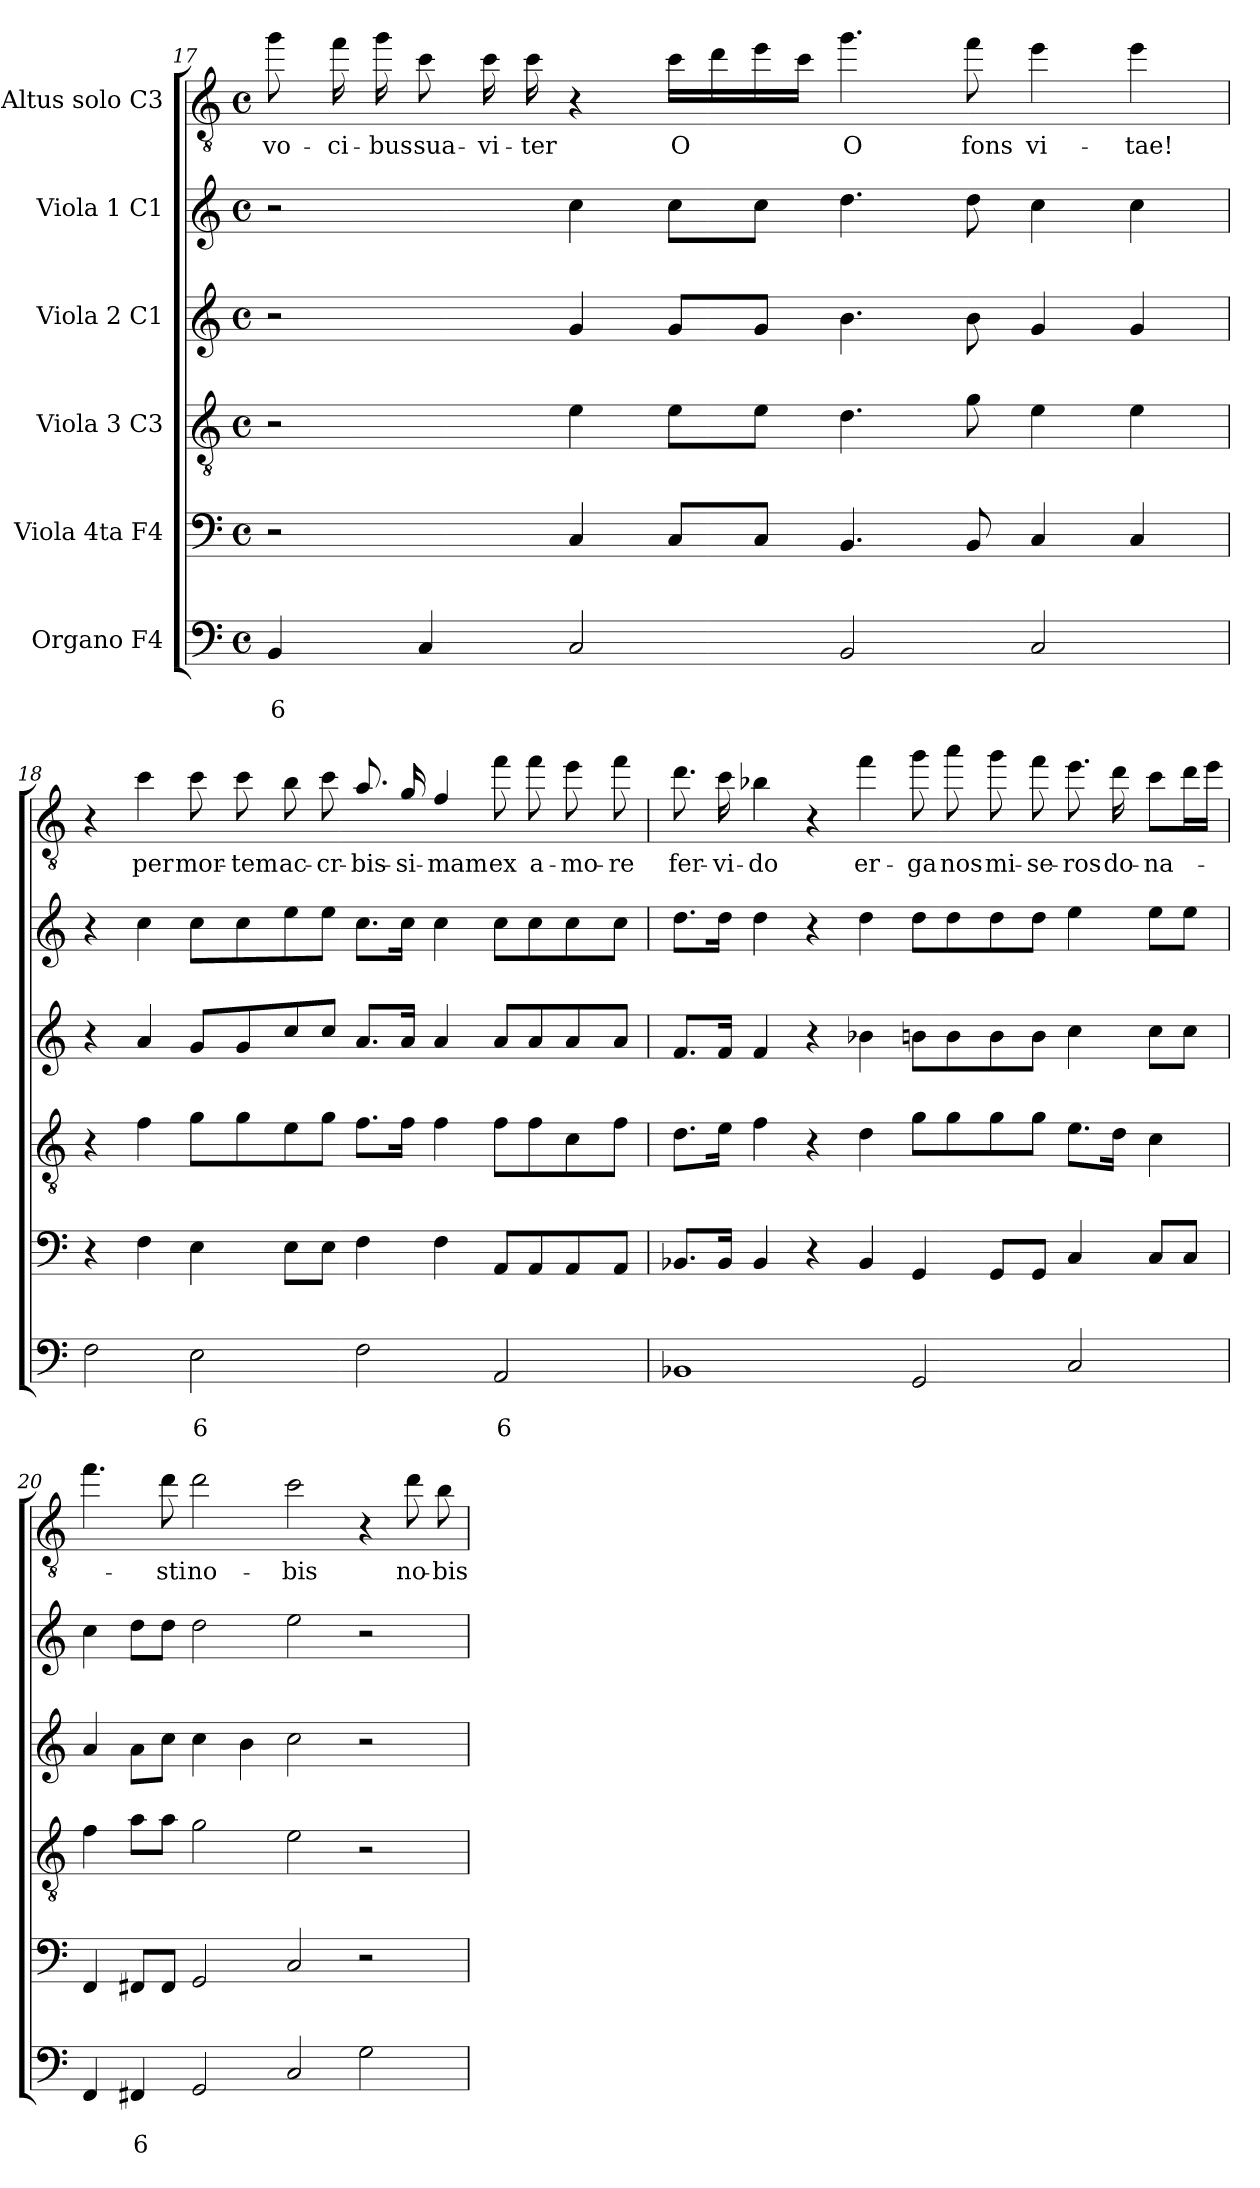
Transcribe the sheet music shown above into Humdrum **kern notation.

**kern	**text	**text	**kern	**kern	**kern	**kern	**kern	**text
*part6	*part6	*part6	*part5	*part4	*part3	*part2	*part1	*part1
*staff6	*staff6	*staff6	*staff5	*staff4	*staff3	*staff2	*staff1	*staff1
*I"Organo F4	*	*	*I"Viola 4ta F4	*I"Viola 3 C3	*I"Viola 2 C1	*I"Viola 1 C1	*I"Altus solo C3	*
!!LO:PB:g=z
*clefF4	*	*	*clefF4	*clefGv2	*clefG2	*clefG2	*clefGv2	*
*	*	*	*	*	*	*	*ITrd8c14	*
*k[]	*	*	*k[]	*k[]	*k[]	*k[]	*k[]	*
*C:	*	*	*C:	*C:	*C:	*C:	*C:	*
*M4/4	*	*	*M4/4	*M4/4	*M4/4	*M4/4	*M4/4	*
*met(c)	*	*	*met(c)	*met(c)	*met(c)	*met(c)	*met(c)	*
=17	=17	=17	=17	=17	=17	=17	=17	=17
!	!	!LO:LY:b	!	!	!	!	!	!LO:LY:b
4BB/	.	6	2r	2r	2r	2r	8g\	vo-
!	!	!	!	!	!	!	!	!LO:LY:b
.	.	.	.	.	.	.	16f\	-ci-
!	!	!	!	!	!	!	!	!LO:LY:b
.	.	.	.	.	.	.	16g\	-bus
!	!	!	!	!	!	!	!	!LO:LY:b
4C/	.	.	.	.	.	.	8c\	sua-
!	!	!	!	!	!	!	!	!LO:LY:b
.	.	.	.	.	.	.	16c\	-vi-
!	!	!	!	!	!	!	!	!LO:LY:b
.	.	.	.	.	.	.	16c\	-ter
2C/	.	.	4C/	4e\	4g/	4cc\	4r	.
!	!	!	!	!	!	!	!	!LO:LY:b
.	.	.	8C/L	8e\L	8g/L	8cc\L	16c\LL	O
.	.	.	.	.	.	.	16d\	.
.	.	.	8C/J	8e\J	8g/J	8cc\J	16e\	.
.	.	.	.	.	.	.	16c\JJ	.
!	!	!	!	!	!	!	!	!LO:LY:b
2BB/	.	.	4.BB/	4.d\	4.b\	4.dd\	4.g\	O
!	!	!	!	!	!	!	!	!LO:LY:b
.	.	.	8BB/	8g\	8b\	8dd\	8f\	fons
!	!	!	!	!	!	!	!	!LO:LY:b
2C/	.	.	4C/	4e\	4g/	4cc\	4e\	vi-
!	!	!	!	!	!	!	!	!LO:LY:b
.	.	.	4C/	4e\	4g/	4cc\	4e\	-tae!
=18	=18	=18	=18	=18	=18	=18	=18	=18
2F\	.	.	4r	4r	4r	4r	4r	.
!	!	!	!	!	!	!	!	!LO:LY:b
.	.	.	4F\	4f\	4a/	4cc\	4c\	per
!	!	!LO:LY:b	!	!	!	!	!	!LO:LY:b
2E\	.	6	4E\	8g\L	8g/L	8cc\L	8c\	mor-
!	!	!	!	!	!	!	!	!LO:LY:b
.	.	.	.	8g\	8g/	8cc\	8c\	-tem
!	!	!	!	!	!	!	!	!LO:LY:b
.	.	.	8E\L	8e\	8cc/	8ee\	8B\	ac-
!	!	!	!	!	!	!	!	!LO:LY:b
.	.	.	8E\J	8g\J	8cc/J	8ee\J	8c\	-cr-
!	!	!	!	!	!	!	!	!LO:LY:b
2F\	.	.	4F\	8.f\L	8.a/L	8.cc\L	8.A/	-bis-
!	!	!	!	!	!	!	!	!LO:LY:b
.	.	.	.	16f\Jk	16a/Jk	16cc\Jk	16G/	-si-
!	!	!	!	!	!	!	!	!LO:LY:b
.	.	.	4F\	4f\	4a/	4cc\	4F/	-mam
!	!	!LO:LY:b	!	!	!	!	!	!LO:LY:b
2AA/	.	6	8AA/L	8f\L	8a/L	8cc\L	8f\	ex
!	!	!	!	!	!	!	!	!LO:LY:b
.	.	.	8AA/	8f\	8a/	8cc\	8f\	a-
!	!	!	!	!	!	!	!	!LO:LY:b
.	.	.	8AA/	8c\	8a/	8cc\	8e\	-mo-
!	!	!	!	!	!	!	!	!LO:LY:b
.	.	.	8AA/J	8f\J	8a/J	8cc\J	8f\	-re
!!LO:LB:g=z
=19	=19	=19	=19	=19	=19	=19	=19	=19
!	!	!	!	!	!	!	!	!LO:LY:b
1BB-X	.	.	8.BB-X/L	8.d\L	8.f/L	8.dd\L	8.d\	fer-
!	!	!	!	!	!	!	!	!LO:LY:b
.	.	.	16BB-/Jk	16e\Jk	16f/Jk	16dd\Jk	16c\	-vi-
!	!	!	!	!	!	!	!	!LO:LY:b
.	.	.	4BB-/	4f\	4f/	4dd\	4B-X\	-do
.	.	.	4r	4r	4r	4r	4r	.
!	!	!	!	!	!	!	!	!LO:LY:b
.	.	.	4BB-/	4d\	4b-X\	4dd\	4f\	er-
!	!	!	!	!	!	!	!	!LO:LY:b
2GG/	.	.	4GG/	8g\L	8bn\L	8dd\L	8g\	-ga
!	!	!	!	!	!	!	!	!LO:LY:b
.	.	.	.	8g\	8b\	8dd\	8a\	nos
!	!	!	!	!	!	!	!	!LO:LY:b
.	.	.	8GG/L	8g\	8b\	8dd\	8g\	mi-
!	!	!	!	!	!	!	!	!LO:LY:b
.	.	.	8GG/J	8g\J	8b\J	8dd\J	8f\	-se-
!	!	!	!	!	!	!	!	!LO:LY:b
2C/	.	.	4C/	8.e\L	4cc\	4ee\	8.e\	-ros
!	!	!	!	!	!	!	!	!LO:LY:b
.	.	.	.	16d\Jk	.	.	16d\	do-
!	!	!	!	!	!	!	!	!LO:LY:b
.	.	.	8C/L	4c\	8cc\L	8ee\L	8c\L	-na-
.	.	.	8C/J	.	8cc\J	8ee\J	16d\L	.
.	.	.	.	.	.	.	16e\JJ	.
=20	=20	=20	=20	=20	=20	=20	=20	=20
4FF/	.	.	4FF/	4f\	4a/	4cc\	4.f\	.
!	!	!LO:LY:b	!	!	!	!	!	!
4FF#X/	.	6	8FF#X/L	8a\L	8a\L	8dd\L	.	.
!	!	!	!	!	!	!	!	!LO:LY:b
.	.	.	8FF#/J	8a\J	8cc\J	8dd\J	8d\	-sti
!	!	!	!	!	!	!	!	!LO:LY:b
2GG/	.	.	2GG/	2g\	4cc\	2dd\	2d\	no-
.	.	.	.	.	4b\	.	.	.
!	!	!	!	!	!	!	!	!LO:LY:b
2C/	.	.	2C/	2e\	2cc\	2ee\	2c\	-bis
2G\	.	.	2r	2r	2r	2r	4r	.
!	!	!	!	!	!	!	!	!LO:LY:b
.	.	.	.	.	.	.	8d\	no-
!	!	!	!	!	!	!	!	!LO:LY:b
.	.	.	.	.	.	.	8B\	-bis
=	=	=	=	=	=	=	=	=
*-	*-	*-	*-	*-	*-	*-	*-	*-
